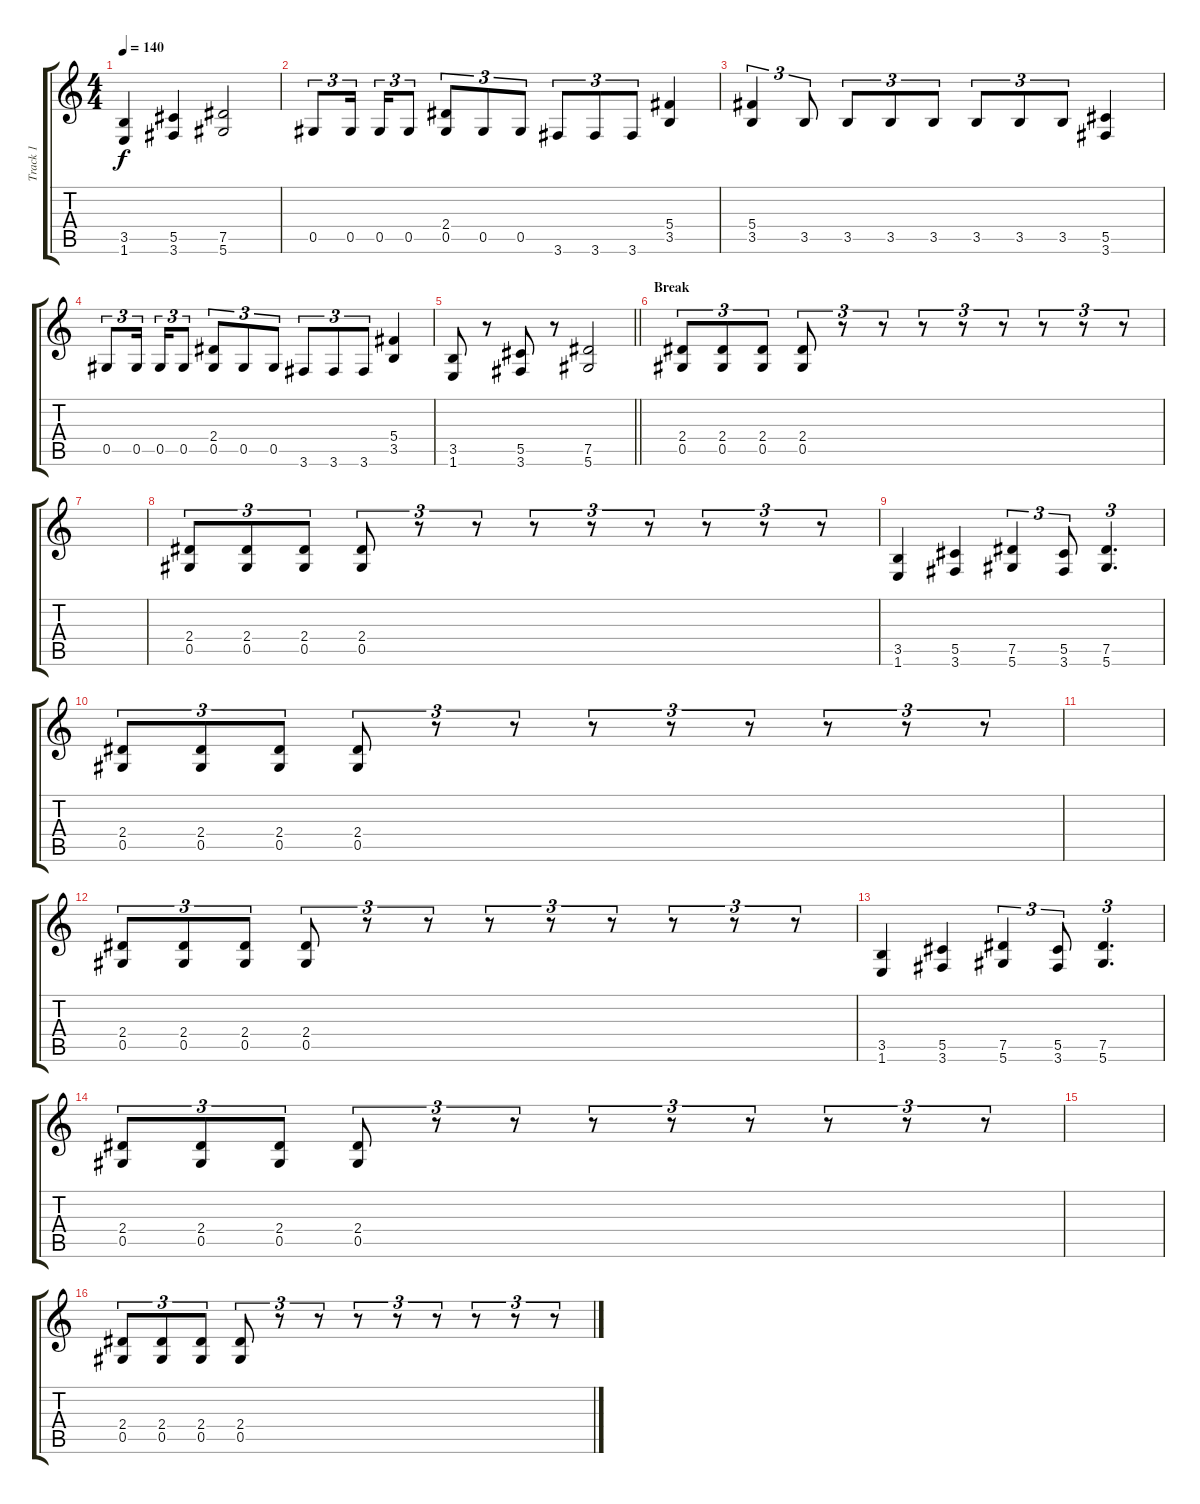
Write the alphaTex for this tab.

\track ("Track 1" "Track 1") {instrument distortionguitar}
\staff {score tabs}
\tuning (Eb4 Bb3 Gb3 Db3 Ab2 Eb2) {hide}
\ts (4 4)
\tempo 140
\clef g2
\ks c
(3.5 1.6).4{dy f} (5.5 3.6).4 (7.5 5.6).2 |
0.5.8{tu (3 2)} 0.5.16{tu (3 2) beam splitsecondary} 0.5.16{tu (3 2)} 0.5.8{tu (3 2)} (2.4 0.5).8{tu (3 2)} 0.5.8{tu (3 2)} 0.5.8{tu (3 2)} 3.6.8{tu (3 2)} 3.6.8{tu (3 2)} 3.6.8{tu (3 2)} (5.4 3.5).4 |
(5.4 3.5).4{tu (3 2)} 3.5.8{tu (3 2)} 3.5.8{tu (3 2)} 3.5.8{tu (3 2)} 3.5.8{tu (3 2)} 3.5.8{tu (3 2)} 3.5.8{tu (3 2)} 3.5.8{tu (3 2)} (5.5 3.6).4 |
0.5.8{tu (3 2)} 0.5.16{tu (3 2) beam splitsecondary} 0.5.16{tu (3 2)} 0.5.8{tu (3 2)} (2.4 0.5).8{tu (3 2)} 0.5.8{tu (3 2)} 0.5.8{tu (3 2)} 3.6.8{tu (3 2)} 3.6.8{tu (3 2)} 3.6.8{tu (3 2)} (5.4 3.5).4 |
\barLineRight lightlight
(3.5 1.6).8 r.8 (5.5 3.6).8 r.8 (7.5 5.6).2 |
\section ("" "Break")
(2.4 0.5).8{tu (3 2)} (2.4 0.5).8{tu (3 2)} (2.4 0.5).8{tu (3 2)} (2.4 0.5).8{tu (3 2)} r.8{tu (3 2)} r.8{tu (3 2)} r.8{tu (3 2)} r.8{tu (3 2)} r.8{tu (3 2)} r.8{tu (3 2)} r.8{tu (3 2)} r.8{tu (3 2)} |
|
(2.4 0.5).8{tu (3 2)} (2.4 0.5).8{tu (3 2)} (2.4 0.5).8{tu (3 2)} (2.4 0.5).8{tu (3 2)} r.8{tu (3 2)} r.8{tu (3 2)} r.8{tu (3 2)} r.8{tu (3 2)} r.8{tu (3 2)} r.8{tu (3 2)} r.8{tu (3 2)} r.8{tu (3 2)} |
(3.5 1.6).4 (5.5 3.6).4 (7.5 5.6).4{tu (3 2)} (5.5 3.6).8{tu (3 2)} (7.5 5.6).4{d tu (3 2)} |
(2.4 0.5).8{tu (3 2)} (2.4 0.5).8{tu (3 2)} (2.4 0.5).8{tu (3 2)} (2.4 0.5).8{tu (3 2)} r.8{tu (3 2)} r.8{tu (3 2)} r.8{tu (3 2)} r.8{tu (3 2)} r.8{tu (3 2)} r.8{tu (3 2)} r.8{tu (3 2)} r.8{tu (3 2)} |
|
(2.4 0.5).8{tu (3 2)} (2.4 0.5).8{tu (3 2)} (2.4 0.5).8{tu (3 2)} (2.4 0.5).8{tu (3 2)} r.8{tu (3 2)} r.8{tu (3 2)} r.8{tu (3 2)} r.8{tu (3 2)} r.8{tu (3 2)} r.8{tu (3 2)} r.8{tu (3 2)} r.8{tu (3 2)} |
(3.5 1.6).4 (5.5 3.6).4 (7.5 5.6).4{tu (3 2)} (5.5 3.6).8{tu (3 2)} (7.5 5.6).4{d tu (3 2)} |
(2.4 0.5).8{tu (3 2)} (2.4 0.5).8{tu (3 2)} (2.4 0.5).8{tu (3 2)} (2.4 0.5).8{tu (3 2)} r.8{tu (3 2)} r.8{tu (3 2)} r.8{tu (3 2)} r.8{tu (3 2)} r.8{tu (3 2)} r.8{tu (3 2)} r.8{tu (3 2)} r.8{tu (3 2)} |
|
(2.4 0.5).8{tu (3 2)} (2.4 0.5).8{tu (3 2)} (2.4 0.5).8{tu (3 2)} (2.4 0.5).8{tu (3 2)} r.8{tu (3 2)} r.8{tu (3 2)} r.8{tu (3 2)} r.8{tu (3 2)} r.8{tu (3 2)} r.8{tu (3 2)} r.8{tu (3 2)} r.8{tu (3 2)}
